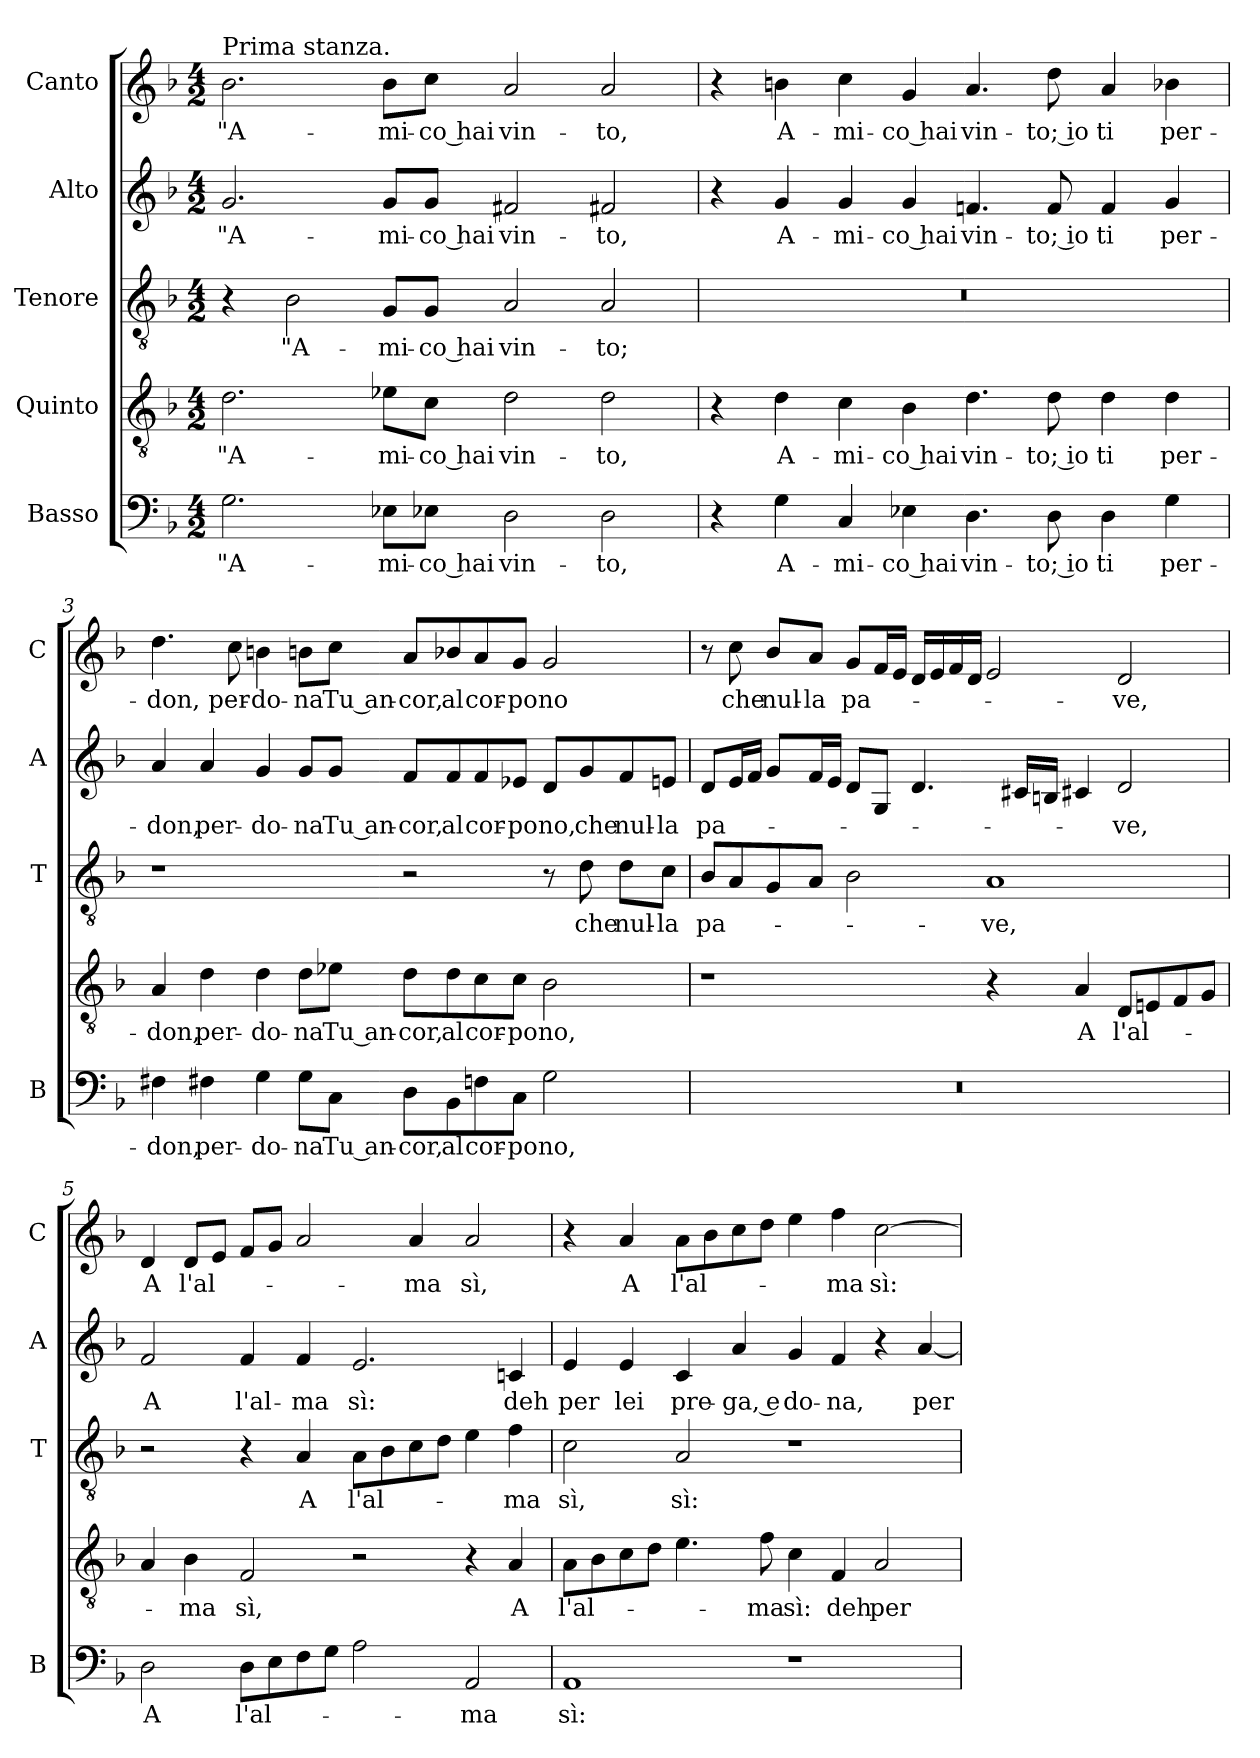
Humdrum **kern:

**kern	**text	**kern	**text	**kern	**text	**kern	**text	**kern	**text
*part5	*part5	*part4	*part4	*part3	*part3	*part2	*part2	*part1	*part1
*staff5	*staff5	*staff4	*staff4	*staff3	*staff3	*staff2	*staff2	*staff1	*staff1
*I"Basso	*	*I"Quinto	*	*I"Tenore	*	*I"Alto	*	*I"Canto	*
*I'B	*	*	*	*I'T	*	*I'A	*	*I'C	*
*clefF4	*	*clefGv2	*	*clefGv2	*	*clefG2	*	*clefG2	*
*k[b-]	*	*k[b-]	*	*k[b-]	*	*k[b-]	*	*k[b-]	*
*F:	*	*F:	*	*F:	*	*F:	*	*F:	*
*M4/2	*	*M4/2	*	*M4/2	*	*M4/2	*	*M4/2	*
=1	=1	=1	=1	=1	=1	=1	=1	=1	=1
!	!	!	!	!	!	!	!	!LO:TX:a:t=Prima stanza.	!
2.G	"A-	2.d	"A-	4r	.	2.g	"A-	2.b-	"A-
.	.	.	.	2B-	"A-	.	.	.	.
8E-XL	-mi-	8e-XL	-mi-	8GL	-mi-	8gL	-mi-	8b-L	-mi-
8E-XJ	-co hai	8cJ	-co hai	8GJ	-co hai	8gJ	-co hai	8ccJ	-co hai
2D	vin-	2d	vin-	2A	vin-	2f#X	vin-	2a	vin-
2D	-to,	2d	-to,	2A	-to;	2f#X	-to,	2a	-to,
=2	=2	=2	=2	=2	=2	=2	=2	=2	=2
4r	.	4r	.	0r	.	4r	.	4r	.
4G	A-	4d	A-	.	.	4g	A-	4bn	A-
4C	-mi-	4c	-mi-	.	.	4g	-mi-	4cc	-mi-
4E-X	-co hai	4B-	-co hai	.	.	4g	-co hai	4g	-co hai
4.D	vin-	4.d	vin-	.	.	4.fn	vin-	4.a	vin-
8D	-to; io	8d	-to; io	.	.	8f	-to; io	8dd	-to; io
4D	ti	4d	ti	.	.	4f	ti	4a	ti
4G	per-	4d	per-	.	.	4g	per-	4b-X	per-
=3	=3	=3	=3	=3	=3	=3	=3	=3	=3
4F#X	-don,	4A	-don,	1r	.	4a	-don,	4.dd	-don,
4F#X	per-	4d	per-	.	.	4a	per-	.	.
.	.	.	.	.	.	.	.	8cc	per-
4G	-do-	4d	-do-	.	.	4g	-do-	4bn	-do-
8GL	-na	8dL	-na	.	.	8gL	-na	8bnL	-na
8CJ	Tu an-	8e-XJ	Tu an-	.	.	8gJ	Tu an-	8ccJ	Tu an-
8DL	-cor,	8dL	-cor,	2r	.	8fL	-cor,	8aL	-cor,
8BB-	al	8d	al	.	.	8f	al	8b-X	al
8Fn	cor-	8c	cor-	.	.	8f	cor-	8a	cor-
8CJ	-po	8cJ	-po	.	.	8e-XJ	-po	8gJ	-po
2G	no,	2B-	no,	8r	.	8dL	no,	2g	no
.	.	.	.	8d	che	8g	che	.	.
.	.	.	.	8dL	nul-	8f	nul-	.	.
.	.	.	.	8cJ	-la	8enJ	-la	.	.
=4	=4	=4	=4	=4	=4	=4	=4	=4	=4
0r	.	1r	.	8B-L	pa-	8dL	pa-	8r	.
.	.	.	.	8A	.	16eL	.	8cc	che
.	.	.	.	.	.	16fJJ	.	.	.
.	.	.	.	8G	.	8gL	.	8b-L	nul-
.	.	.	.	8AJ	.	16fL	.	8aJ	-la
.	.	.	.	.	.	16eJJ	.	.	.
.	.	.	.	2B-	.	8dL	.	8gL	pa-
.	.	.	.	.	.	8GJ	.	16fL	.
.	.	.	.	.	.	.	.	16eJJ	.
.	.	.	.	.	.	4.d	.	16dLL	.
.	.	.	.	.	.	.	.	16e	.
.	.	.	.	.	.	.	.	16f	.
.	.	.	.	.	.	.	.	16dJJ	.
.	.	4r	.	1A	-ve,	.	.	2e	.
.	.	.	.	.	.	16c#XLL	.	.	.
.	.	.	.	.	.	16BnJJ	.	.	.
.	.	4A	A	.	.	4c#X	.	.	.
.	.	8DL	l'al-	.	.	2d	-ve,	2d	-ve,
.	.	8En	.	.	.	.	.	.	.
.	.	8F	.	.	.	.	.	.	.
.	.	8GJ	.	.	.	.	.	.	.
=5	=5	=5	=5	=5	=5	=5	=5	=5	=5
2D	A	4A	.	2r	.	2f	A	4d	A
.	.	4B-	-ma	.	.	.	.	8dL	l'al-
.	.	.	.	.	.	.	.	8eJ	.
8DL	l'al-	2F	sì,	4r	.	4f	l'al-	8fL	.
8E	.	.	.	.	.	.	.	8gJ	.
8F	.	.	.	4A	A	4f	-ma	2a	.
8GJ	.	.	.	.	.	.	.	.	.
2A	.	2r	.	8AL	l'al-	2.e	sì:	.	.
.	.	.	.	8B-	.	.	.	.	.
.	.	.	.	8c	.	.	.	4a	-ma
.	.	.	.	8dJ	.	.	.	.	.
2AA	-ma	4r	.	4e	.	.	.	2a	sì,
.	.	4A	A	4f	-ma	4cn	deh	.	.
=6	=6	=6	=6	=6	=6	=6	=6	=6	=6
1AA	sì:	8AL	l'al-	2c	sì,	4e	per	4r	.
.	.	8B-	.	.	.	.	.	.	.
.	.	8c	.	.	.	4e	lei	4a	A
.	.	8dJ	.	.	.	.	.	.	.
.	.	4.e	.	2A	sì:	4c	pre-	8aL	l'al-
.	.	.	.	.	.	.	.	8b-	.
.	.	.	.	.	.	4a	-ga, e	8cc	.
.	.	8f	-ma	.	.	.	.	8ddJ	.
1r	.	4c	sì:	1r	.	4g	do-	4ee	.
.	.	4F	deh	.	.	4f	-na,	4ff	-ma
.	.	2A	per	.	.	4r	.	[2cc	sì:
.	.	.	.	.	.	[4a	per	.	.
=	=	=	=	=	=	=	=	=	=
*-	*-	*-	*-	*-	*-	*-	*-	*-	*-
